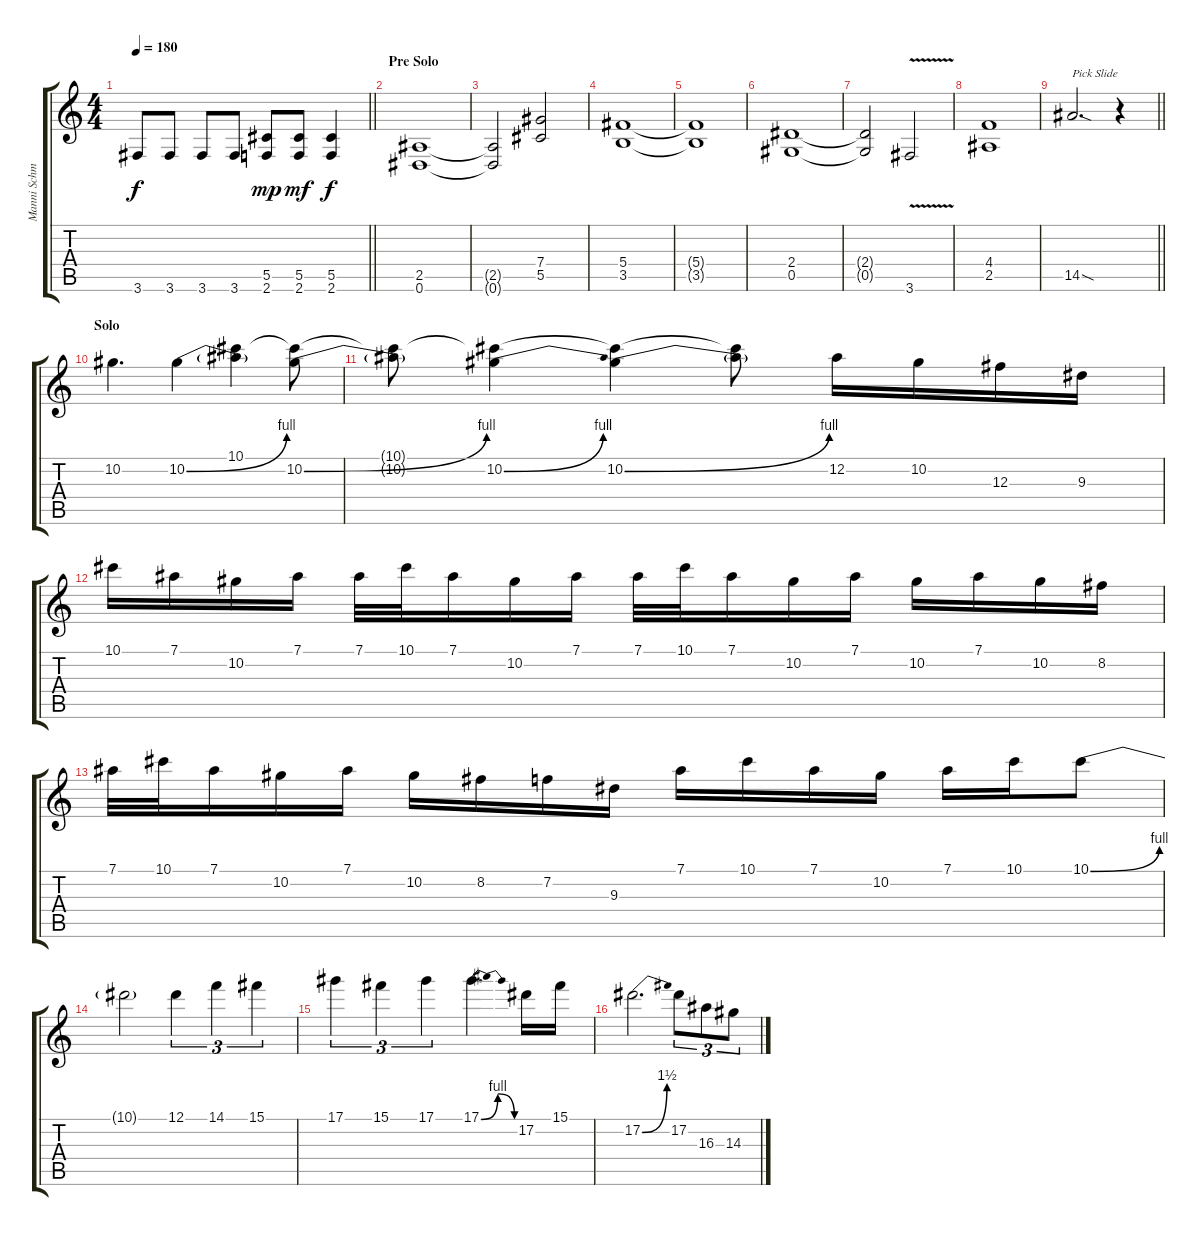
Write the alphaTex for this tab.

\track ("Manni Schmidt" "Manni Schm") {instrument distortionguitar}
\staff {score tabs}
\tuning (Eb4 Bb3 Gb3 Db3 Ab2 Eb2) {hide}
\ts (4 4)
\tempo 180
\clef g2
\barLineRight lightlight
\ks c
3.6.8{dy f} 3.6.8 3.6.8 3.6.8 (5.5 2.6).8{dy mp} (5.5 2.6).8{dy mf} (5.5 2.6).4{dy f} |
\section ("" "Pre Solo")
(2.5 0.6).1 |
(2.5{t} 0.6{t}).2 (7.4 5.5).2 |
(5.4 3.5).1 |
(5.4{t} 3.5{t}).1 |
(2.4 0.5).1 |
(2.4{t} 0.5{t}).2 3.6{v}.2 |
(4.4 2.5).1 |
\barLineRight lightlight
14.5{sod}.2{d txt "Pick Slide" instrument guitarharmonics} r.4{instrument distortionguitar} |
\section ("" "Solo")
10.2.4{d} 10.2{be (bend 0 0 60 4)}.4 (10.1 10.2{t}).4 (10.1{t} 10.2{be (bend 0 0 60 4)}).8 |
(10.1{t} 10.2{t}).8 (10.1{t} 10.2{be (bend 0 0 60 4)}).4 (10.1{t} 10.2{be (bend 0 0 60 4)}).4 (10.1{t} 10.2{t}).8 12.2.16 10.2.16 12.3.16 9.3.16 |
10.1.16 7.1.16 10.2.16 7.1.16 7.1.32 10.1.32 7.1.16 10.2.16 7.1.16 7.1.32 10.1.32 7.1.16 10.2.16 7.1.16 10.2.16 7.1.16 10.2.16 8.2.16 |
7.1.32 10.1.32 7.1.16 10.2.16 7.1.16 10.2.16 8.2.16 7.2.16 9.3.16 7.1.16 10.1.16 7.1.16 10.2.16 7.1.16 10.1.16 10.1{be (bend 0 0 60 4)}.8 |
10.1{t}.2 12.1.4{tu (3 2)} 14.1.4{tu (3 2)} 15.1.4{tu (3 2)} |
17.1.4{tu (3 2)} 15.1.4{tu (3 2)} 17.1.4{tu (3 2)} 17.1{be (bendrelease 0 0 15 4 45 4 60 0)}.4{d} 17.2.16 15.1.16 |
17.2{be (bend 0 0 60 6)}.2{d} 17.2.8{tu (3 2)} 16.3.8{tu (3 2)} 14.3.8{tu (3 2)}
